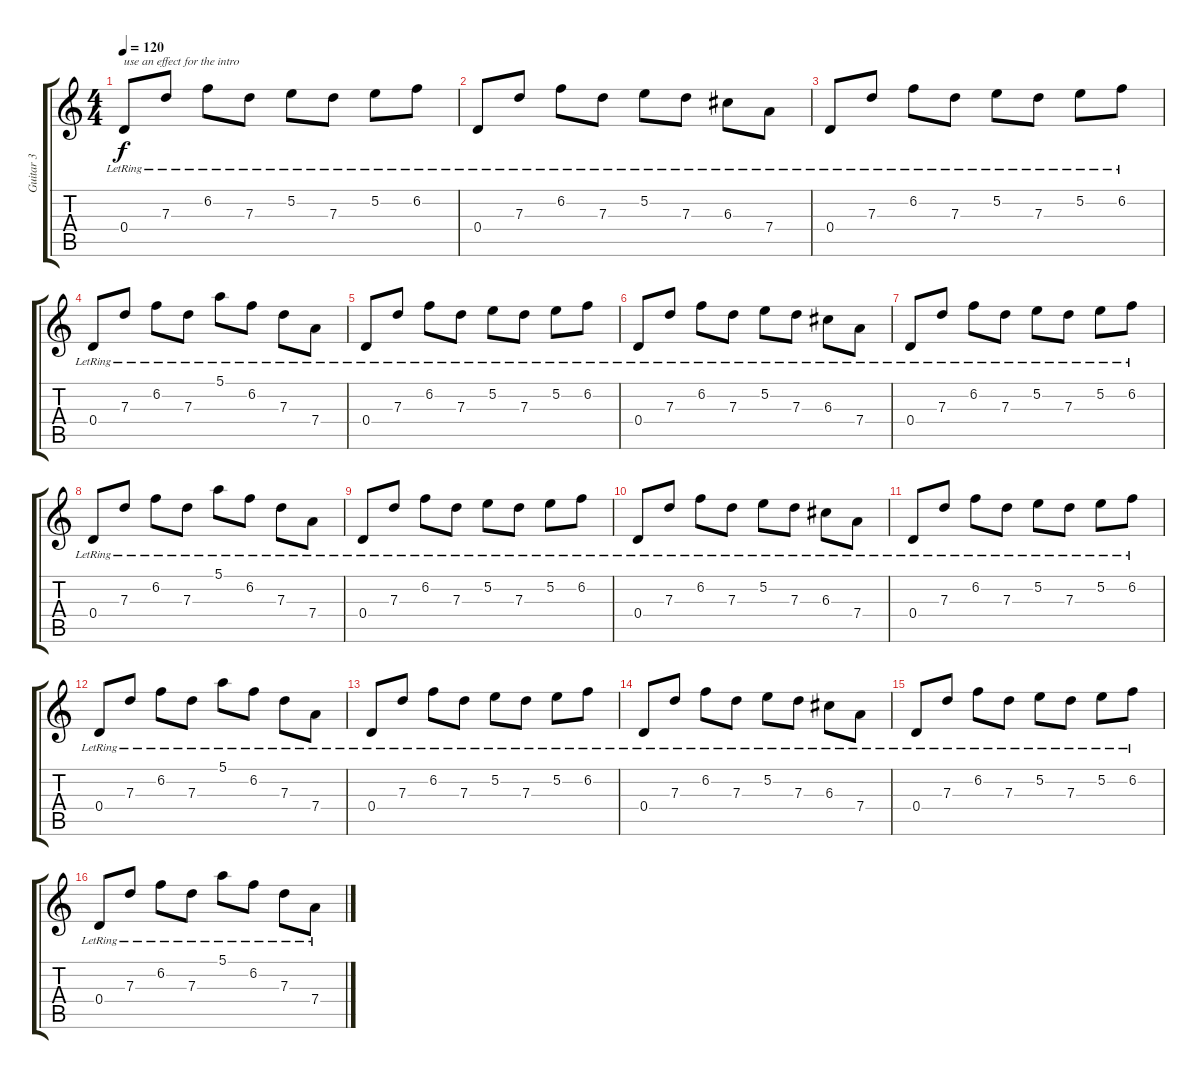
\track ("Guitar 3" "Guitar 3") {instrument electricguitarclean}
\staff {score tabs}
\tuning (E4 B3 G3 D3 A2 E2) {hide}
\ts (4 4)
\tempo 120
\clef g2
\ks c
0.4{lr}.8{txt "use an effect for the intro" dy f instrument electricguitarclean} 7.3{lr}.8 6.2{lr}.8 7.3{lr}.8 5.2{lr}.8 7.3{lr}.8 5.2{lr}.8 6.2{lr}.8 |
0.4{lr}.8 7.3{lr}.8 6.2{lr}.8 7.3{lr}.8 5.2{lr}.8 7.3{lr}.8 6.3{lr}.8 7.4{lr}.8 |
0.4{lr}.8 7.3{lr}.8 6.2{lr}.8 7.3{lr}.8 5.2{lr}.8 7.3{lr}.8 5.2{lr}.8 6.2{lr}.8 |
0.4{lr}.8 7.3{lr}.8 6.2{lr}.8 7.3{lr}.8 5.1{lr}.8 6.2{lr}.8 7.3{lr}.8 7.4{lr}.8 |
0.4{lr}.8 7.3{lr}.8 6.2{lr}.8 7.3{lr}.8 5.2{lr}.8 7.3{lr}.8 5.2{lr}.8 6.2{lr}.8 |
0.4{lr}.8 7.3{lr}.8 6.2{lr}.8 7.3{lr}.8 5.2{lr}.8 7.3{lr}.8 6.3{lr}.8 7.4{lr}.8 |
0.4{lr}.8 7.3{lr}.8 6.2{lr}.8 7.3{lr}.8 5.2{lr}.8 7.3{lr}.8 5.2{lr}.8 6.2{lr}.8 |
0.4{lr}.8 7.3{lr}.8 6.2{lr}.8 7.3{lr}.8 5.1{lr}.8 6.2{lr}.8 7.3{lr}.8 7.4{lr}.8 |
0.4{lr}.8 7.3{lr}.8 6.2{lr}.8 7.3{lr}.8 5.2{lr}.8 7.3{lr}.8 5.2{lr}.8 6.2{lr}.8 |
0.4{lr}.8 7.3{lr}.8 6.2{lr}.8 7.3{lr}.8 5.2{lr}.8 7.3{lr}.8 6.3{lr}.8 7.4{lr}.8 |
0.4{lr}.8 7.3{lr}.8 6.2{lr}.8 7.3{lr}.8 5.2{lr}.8 7.3{lr}.8 5.2{lr}.8 6.2{lr}.8 |
0.4{lr}.8 7.3{lr}.8 6.2{lr}.8 7.3{lr}.8 5.1{lr}.8 6.2{lr}.8 7.3{lr}.8 7.4{lr}.8 |
0.4{lr}.8 7.3{lr}.8 6.2{lr}.8 7.3{lr}.8 5.2{lr}.8 7.3{lr}.8 5.2{lr}.8 6.2{lr}.8 |
0.4{lr}.8 7.3{lr}.8 6.2{lr}.8 7.3{lr}.8 5.2{lr}.8 7.3{lr}.8 6.3{lr}.8 7.4{lr}.8 |
0.4{lr}.8 7.3{lr}.8 6.2{lr}.8 7.3{lr}.8 5.2{lr}.8 7.3{lr}.8 5.2{lr}.8 6.2{lr}.8 |
0.4{lr}.8 7.3{lr}.8 6.2{lr}.8 7.3{lr}.8 5.1{lr}.8 6.2{lr}.8 7.3{lr}.8 7.4{lr}.8
